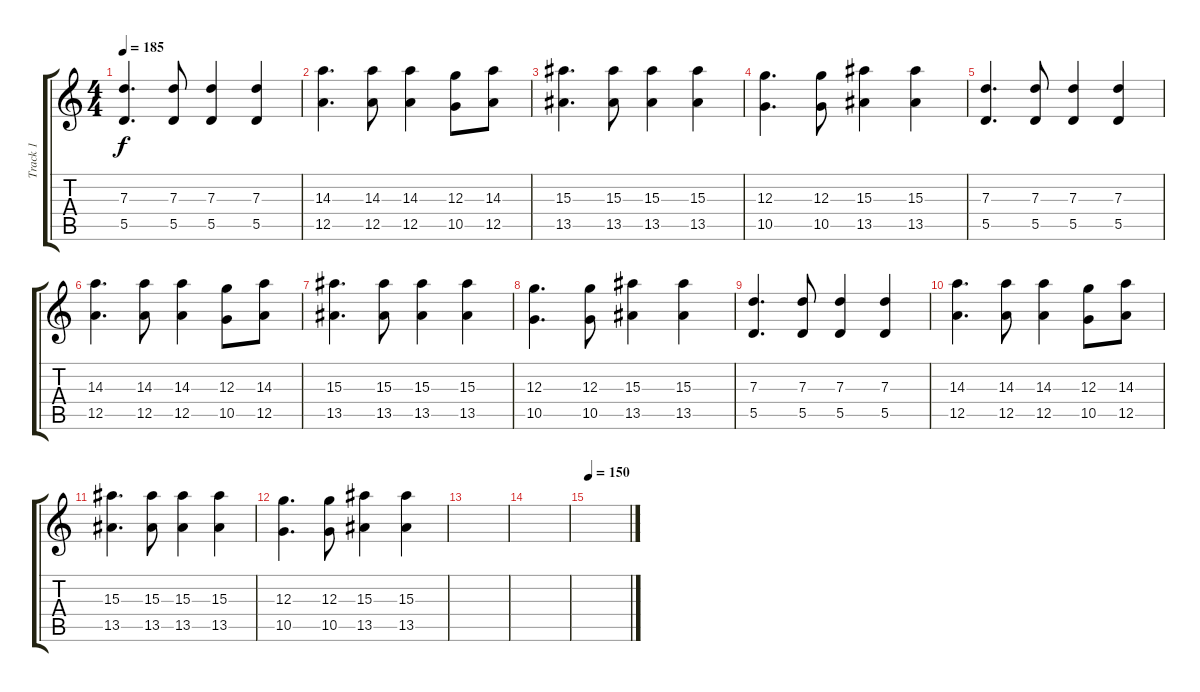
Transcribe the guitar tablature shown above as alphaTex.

\track ("Track 1" "Track 1") {instrument overdrivenguitar}
\staff {score tabs}
\tuning (E4 B3 G3 D3 A2 D2) {hide}
\ts (4 4)
\tempo 185
\clef g2
\ks c
(7.3 5.5).4{d dy f} (7.3 5.5).8 (7.3 5.5).4 (7.3 5.5).4 |
(14.3 12.5).4{d} (14.3 12.5).8 (14.3 12.5).4 (12.3 10.5).8 (14.3 12.5).8 |
(15.3 13.5).4{d} (15.3 13.5).8 (15.3 13.5).4 (15.3 13.5).4 |
(12.3 10.5).4{d} (12.3 10.5).8 (15.3 13.5).4 (15.3 13.5).4 |
(7.3 5.5).4{d} (7.3 5.5).8 (7.3 5.5).4 (7.3 5.5).4 |
(14.3 12.5).4{d} (14.3 12.5).8 (14.3 12.5).4 (12.3 10.5).8 (14.3 12.5).8 |
(15.3 13.5).4{d} (15.3 13.5).8 (15.3 13.5).4 (15.3 13.5).4 |
(12.3 10.5).4{d} (12.3 10.5).8 (15.3 13.5).4 (15.3 13.5).4 |
(7.3 5.5).4{d} (7.3 5.5).8 (7.3 5.5).4 (7.3 5.5).4 |
(14.3 12.5).4{d} (14.3 12.5).8 (14.3 12.5).4 (12.3 10.5).8 (14.3 12.5).8 |
(15.3 13.5).4{d} (15.3 13.5).8 (15.3 13.5).4 (15.3 13.5).4 |
(12.3 10.5).4{d} (12.3 10.5).8 (15.3 13.5).4 (15.3 13.5).4 |
|
|
\tempo 150
